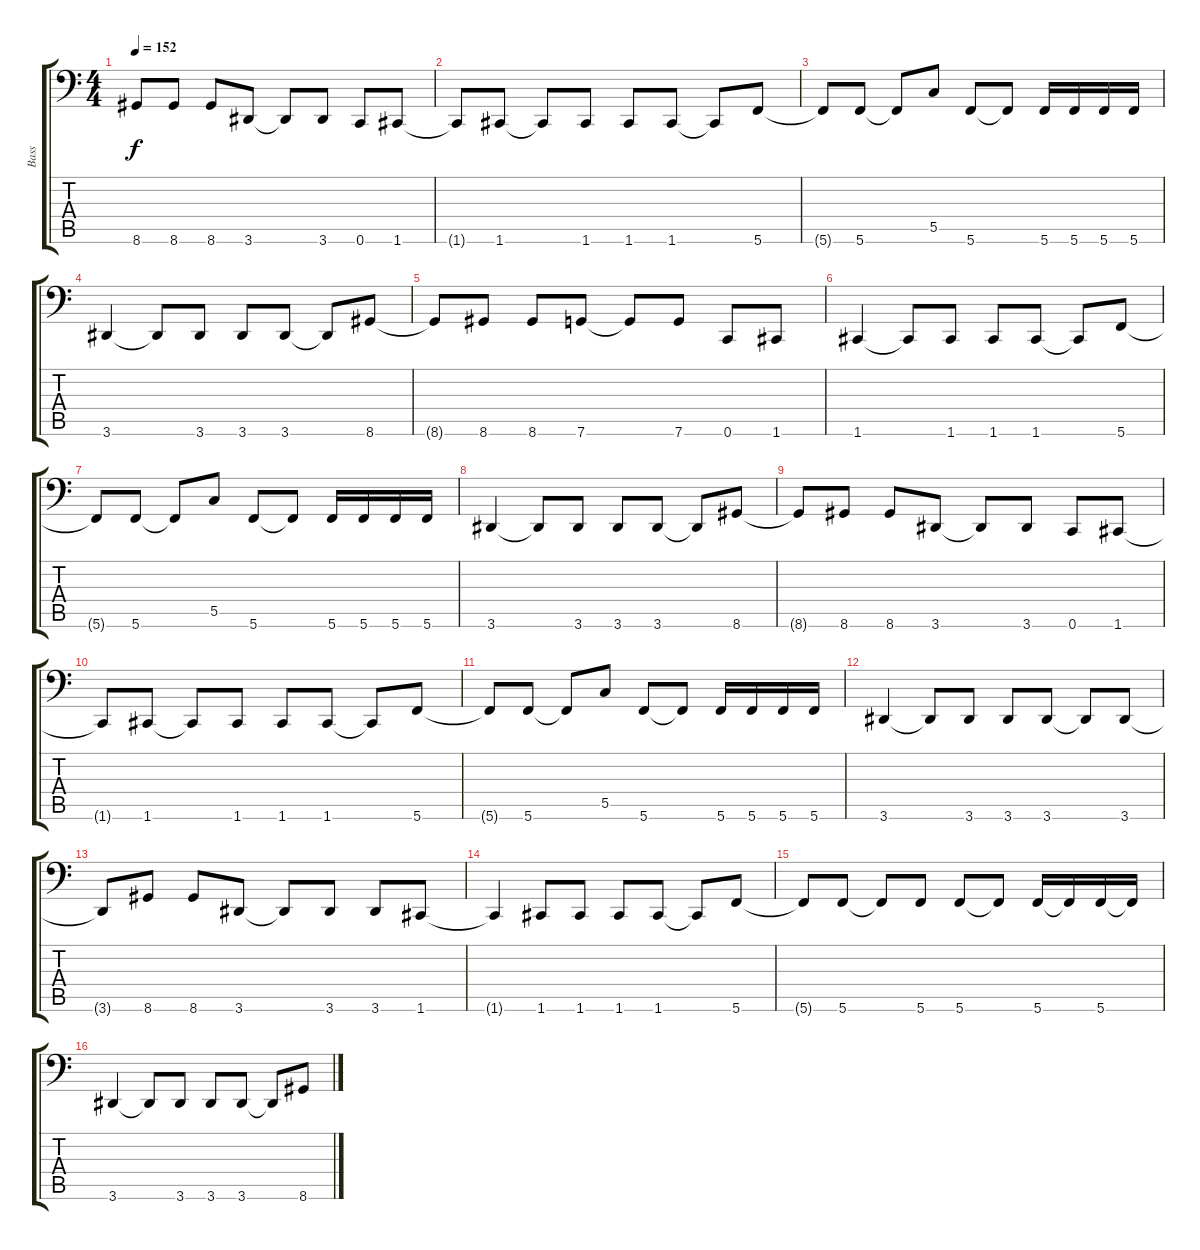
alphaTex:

\track ("Bass" "Bass") {instrument electricbassfinger}
\staff {score tabs}
\tuning (D3 A2 F2 C2 G1 C1) {hide}
\ts (4 4)
\tempo 152
\clef f4
\ks c
8.6{t}.8{dy f} 8.6.8 8.6.8 3.6.8 3.6{t}.8 3.6.8 0.6.8 1.6.8 |
1.6{t}.8 1.6.8 1.6{t}.8 1.6.8 1.6.8 1.6.8 1.6{t}.8 5.6.8 |
5.6{t}.8 5.6.8 5.6{t}.8 5.5.8 5.6.8 5.6{t}.8 5.6.16 5.6.16 5.6.16 5.6.16 |
3.6.4 3.6{t}.8 3.6.8 3.6.8 3.6.8 3.6{t}.8 8.6.8 |
8.6{t}.8 8.6.8 8.6.8 7.6.8 7.6{t}.8 7.6.8 0.6.8 1.6.8 |
1.6.4 1.6{t}.8 1.6.8 1.6.8 1.6.8 1.6{t}.8 5.6.8 |
5.6{t}.8 5.6.8 5.6{t}.8 5.5.8 5.6.8 5.6{t}.8 5.6.16 5.6.16 5.6.16 5.6.16 |
3.6.4 3.6{t}.8 3.6.8 3.6.8 3.6.8 3.6{t}.8 8.6.8 |
8.6{t}.8 8.6.8 8.6.8 3.6.8 3.6{t}.8 3.6.8 0.6.8 1.6.8 |
1.6{t}.8 1.6.8 1.6{t}.8 1.6.8 1.6.8 1.6.8 1.6{t}.8 5.6.8 |
5.6{t}.8 5.6.8 5.6{t}.8 5.5.8 5.6.8 5.6{t}.8 5.6.16 5.6.16 5.6.16 5.6.16 |
3.6.4 3.6{t}.8 3.6.8 3.6.8 3.6.8 3.6{t}.8 3.6.8 |
3.6{t}.8 8.6.8 8.6.8 3.6.8 3.6{t}.8 3.6.8 3.6.8 1.6.8 |
1.6{t}.4 1.6.8 1.6.8 1.6.8 1.6.8 1.6{t}.8 5.6.8 |
5.6{t}.8 5.6.8 5.6{t}.8 5.6.8 5.6.8 5.6{t}.8 5.6.16 5.6{t}.16 5.6.16 5.6{t}.16 |
3.6.4 3.6{t}.8 3.6.8 3.6.8 3.6.8 3.6{t}.8 8.6.8
